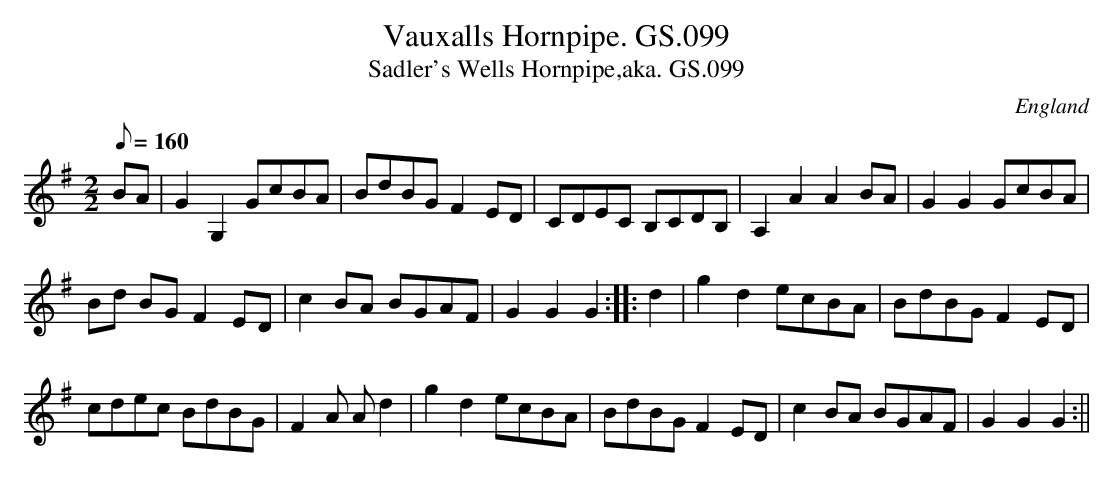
X:1
T:Vauxalls Hornpipe. GS.099
T:Sadler's Wells Hornpipe,aka. GS.099
M:2/2
L:1/8
Q:160
O:England
K:G major
BA | G2G,2 GcBA | BdBG F2 ED | CDEC B,CDB, | A,2A2A2 BA | G2G2GcBA |! Bd
BG F2 ED |
 c2 BA BGAF | G2G2G2 :||: d2 | g2d2 ecBA | BdBG F2 ED |! cdec BdBG | F2A
2A
2d2 | g2d2 ecBA | BdBG F2 ED | c2 BA BGAF | G2G2G2 :||
